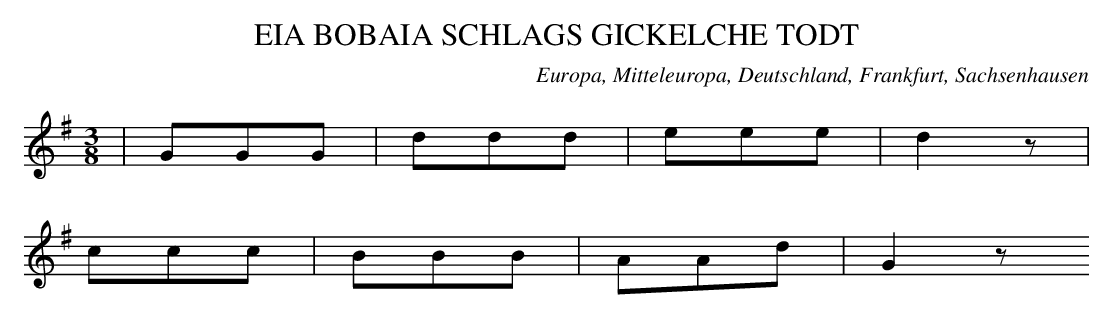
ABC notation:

X:1
T: EIA BOBAIA SCHLAGS GICKELCHE TODT
O: Europa, Mitteleuropa, Deutschland, Frankfurt, Sachsenhausen
M: 3/8
L: 1/8
K: G
 | GGG | ddd | eee | d2z |
ccc | BBB | AAd | G2z
